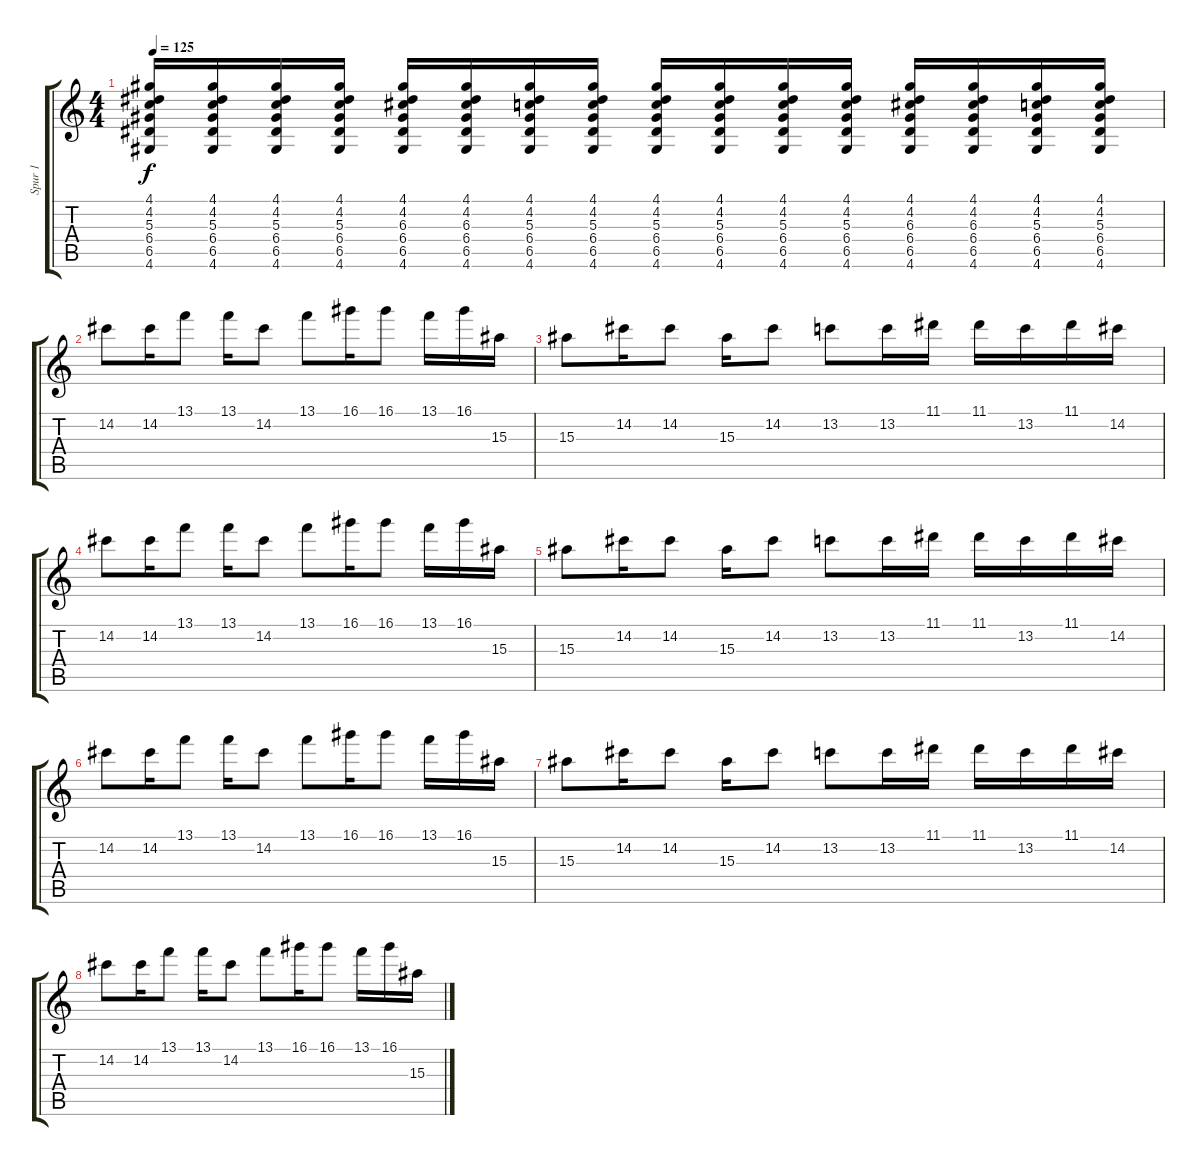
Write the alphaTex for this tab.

\track ("Spur 1" "Spur 1") {instrument distortionguitar}
\staff {score tabs}
\tuning (E4 B3 G3 D3 A2 E2) {hide}
\ts (4 4)
\tempo 125
\clef g2
\ks c
(4.1 4.2 5.3 6.4 6.5 4.6).16{dy f} (4.1 4.2 5.3 6.4 6.5 4.6).16 (4.1 4.2 5.3 6.4 6.5 4.6).16 (4.1 4.2 5.3 6.4 6.5 4.6).16 (4.1 4.2 6.3 6.4 6.5 4.6).16 (4.1 4.2 6.3 6.4 6.5 4.6).16 (4.1 4.2 5.3 6.4 6.5 4.6).16 (4.1 4.2 5.3 6.4 6.5 4.6).16 (4.1 4.2 5.3 6.4 6.5 4.6).16 (4.1 4.2 5.3 6.4 6.5 4.6).16 (4.1 4.2 5.3 6.4 6.5 4.6).16 (4.1 4.2 5.3 6.4 6.5 4.6).16 (4.1 4.2 6.3 6.4 6.5 4.6).16 (4.1 4.2 6.3 6.4 6.5 4.6).16 (4.1 4.2 5.3 6.4 6.5 4.6).16 (4.1 4.2 5.3 6.4 6.5 4.6).16 |
14.2.8 14.2.16 13.1.8 13.1.16 14.2.8 13.1.8 16.1.16 16.1.8 13.1.16 16.1.16 15.3.16 |
15.3.8 14.2.16 14.2.8 15.3.16 14.2.8 13.2.8 13.2.16 11.1.16 11.1.16 13.2.16 11.1.16 14.2.16 |
14.2.8 14.2.16 13.1.8 13.1.16 14.2.8 13.1.8 16.1.16 16.1.8 13.1.16 16.1.16 15.3.16 |
15.3.8 14.2.16 14.2.8 15.3.16 14.2.8 13.2.8 13.2.16 11.1.16 11.1.16 13.2.16 11.1.16 14.2.16 |
14.2.8 14.2.16 13.1.8 13.1.16 14.2.8 13.1.8 16.1.16 16.1.8 13.1.16 16.1.16 15.3.16 |
15.3.8 14.2.16 14.2.8 15.3.16 14.2.8 13.2.8 13.2.16 11.1.16 11.1.16 13.2.16 11.1.16 14.2.16 |
14.2.8 14.2.16 13.1.8 13.1.16 14.2.8 13.1.8 16.1.16 16.1.8 13.1.16 16.1.16 15.3.16
